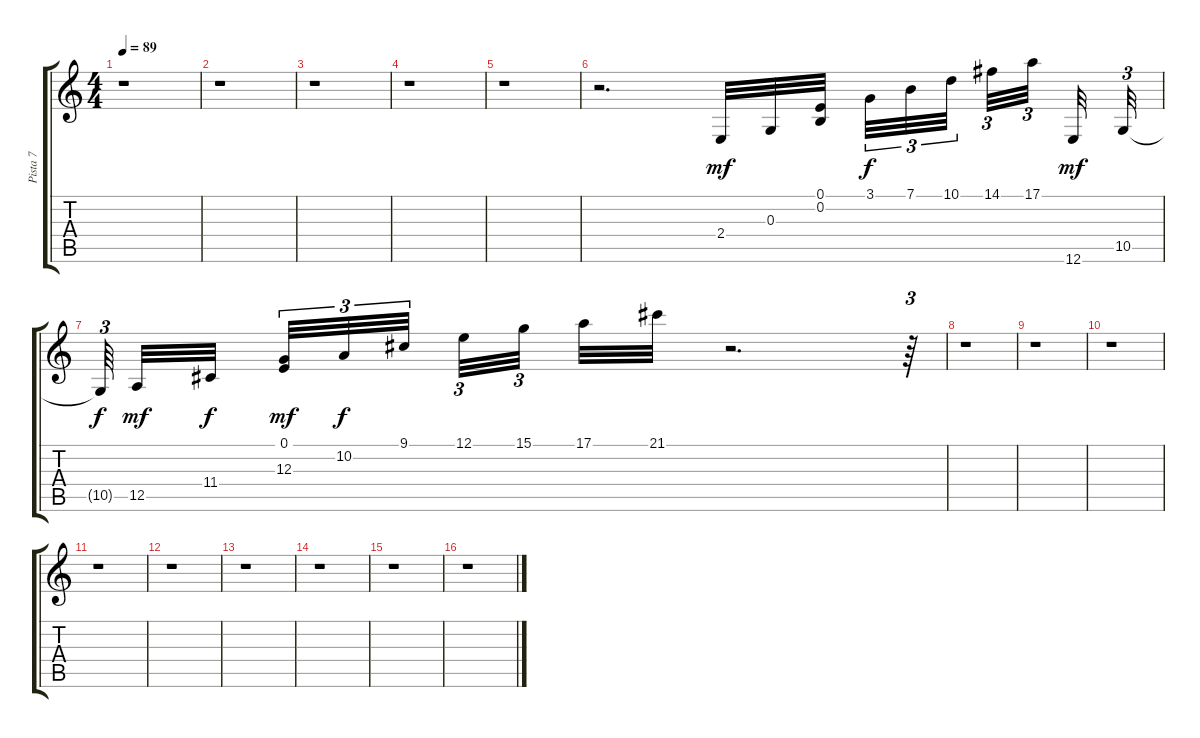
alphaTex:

\track ("Pista 7" "Pista 7") {instrument reversecymbal}
\staff {score tabs}
\tuning (E4 B3 G3 D3 A2 E2) {hide}
\ts (4 4)
\tempo 89
\clef g2
\ks c
r.1{dy f} |
r.1 |
r.1 |
r.1 |
r.1 |
r.2{d} 2.4.32{dy mf volume 11 balance 5 instrument orchestralharp} 0.3.32 (0.1 0.2).32 3.1.32{tu (3 2) dy f} 7.1.32{tu (3 2)} 10.1.32{tu (3 2)} 14.1.32{tu (3 2)} 17.1.32{tu (3 2)} 12.6.32{dy mf} 10.5.32{tu (3 2)} |
10.5{t}.64{tu (3 2) dy f} 12.5.32{dy mf} 11.4.32{dy f} (0.1 12.3).32{tu (3 2) dy mf} 10.2.32{tu (3 2) dy f} 9.1.32{tu (3 2)} 12.1.32{tu (3 2)} 15.1.32{tu (3 2)} 17.1.32 21.1.32 r.2{d} r.64{tu (3 2)} |
r.1 |
r.1 |
r.1 |
r.1 |
r.1 |
r.1 |
r.1 |
r.1 |
r.1
